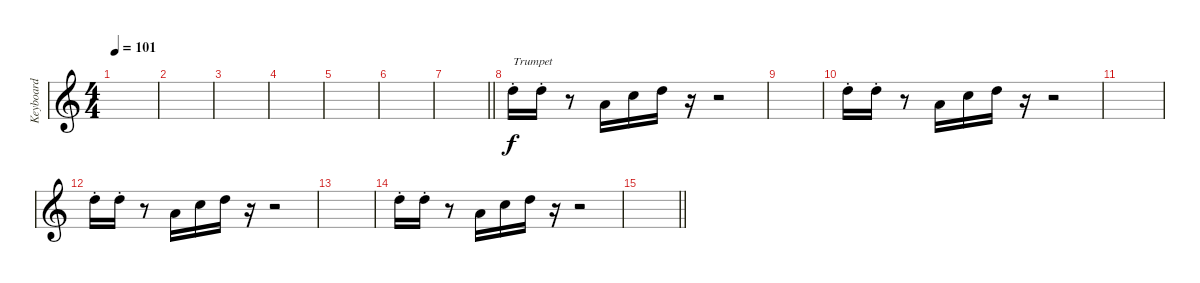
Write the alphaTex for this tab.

\track ("Keyboard" "Keyboard") {instrument electricpiano2}
\staff {score}
\tuning (E4 B3 G3 D3 A2 E2) {hide}
\ts (4 4)
\tempo 101
\clef g2
\ks c
|
|
|
|
|
|
\barLineRight lightlight
|
10.1{st}.16{txt "Trumpet" dy f instrument trumpet} 10.1{st}.16 r.8 5.1.16 8.1.16 10.1.16 r.16 r.2 |
|
10.1{st}.16 10.1{st}.16 r.8 5.1.16 8.1.16 10.1.16 r.16 r.2 |
|
10.1{st}.16 10.1{st}.16 r.8 5.1.16 8.1.16 10.1.16 r.16 r.2 |
|
10.1{st}.16 10.1{st}.16 r.8 5.1.16 8.1.16 10.1.16 r.16 r.2 |
\barLineRight lightlight
